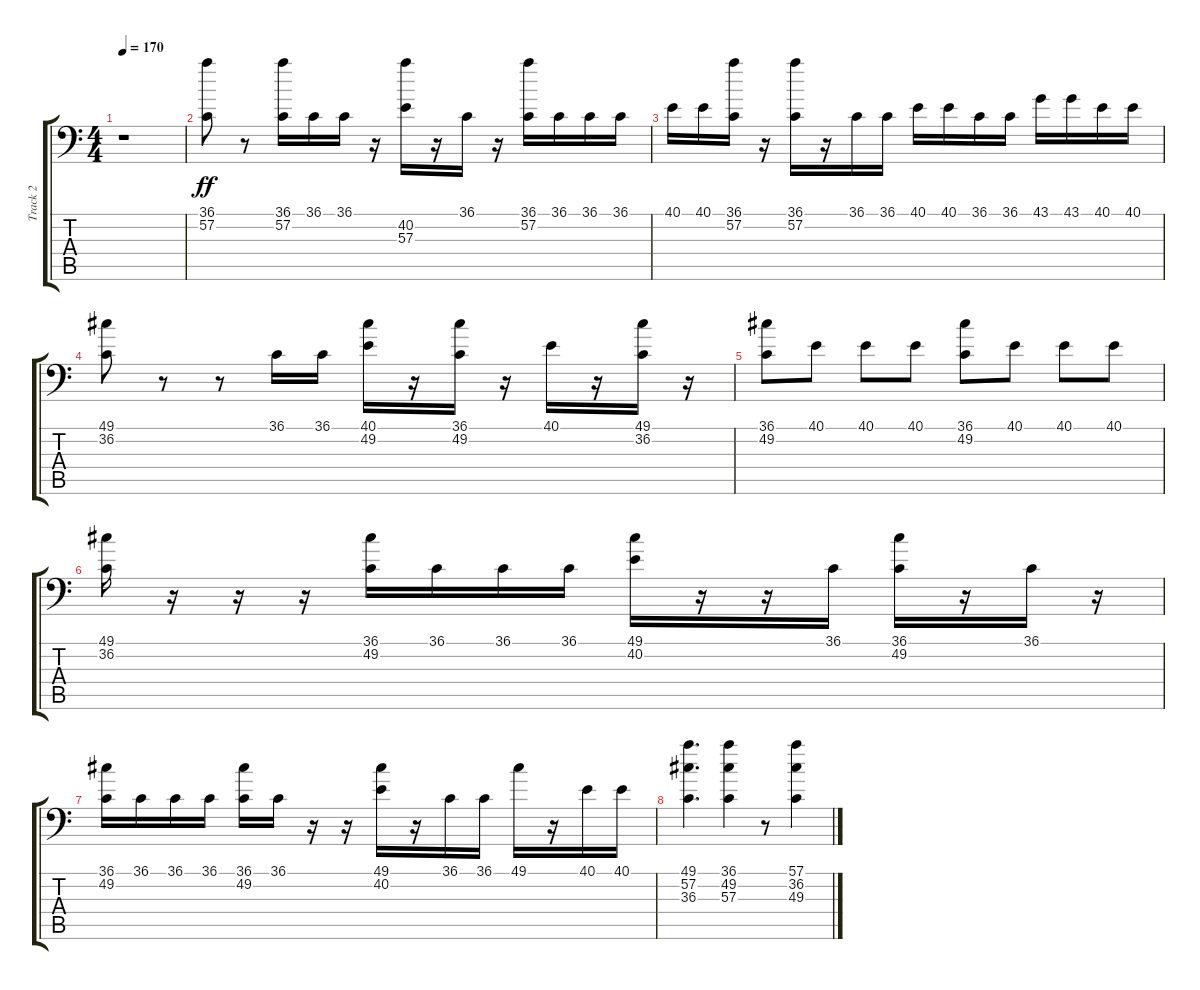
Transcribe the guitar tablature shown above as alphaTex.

\track ("Track 2" "Track 2") {instrument acousticgrandpiano}
\staff {score tabs}
\tuning (C-1 C-1 C-1 C-1 C-1 C-1) {hide}
\ts (4 4)
\tempo 170
\clef f4
\ks c
r.1{dy ff} |
(36.1 57.2).8 r.8 (36.1 57.2).16 36.1.16 36.1.16 r.16 (40.2 57.3).16 r.16 36.1.16 r.16 (36.1 57.2).16 36.1.16 36.1.16 36.1.16 |
40.1.16 40.1.16 (36.1 57.2).16 r.16 (36.1 57.2).16 r.16 36.1.16 36.1.16 40.1.16 40.1.16 36.1.16 36.1.16 43.1.16 43.1.16 40.1.16 40.1.16 |
(49.1 36.2).8 r.8 r.8 36.1.16 36.1.16 (40.1 49.2).16 r.16 (36.1 49.2).16 r.16 40.1.16 r.16 (49.1 36.2).16 r.16 |
(36.1 49.2).8 40.1.8 40.1.8 40.1.8 (36.1 49.2).8 40.1.8 40.1.8 40.1.8 |
(49.1 36.2).16 r.16 r.16 r.16 (36.1 49.2).16 36.1.16 36.1.16 36.1.16 (49.1 40.2).16 r.16 r.16 36.1.16 (36.1 49.2).16 r.16 36.1.16 r.16 |
(36.1 49.2).16 36.1.16 36.1.16 36.1.16 (36.1 49.2).16 36.1.16 r.16 r.16 (49.1 40.2).16 r.16 36.1.16 36.1.16 49.1.16 r.16 40.1.16 40.1.16 |
(49.1 57.2 36.3).4{d} (36.1 49.2 57.3).4 r.8 (57.1 36.2 49.3).4
